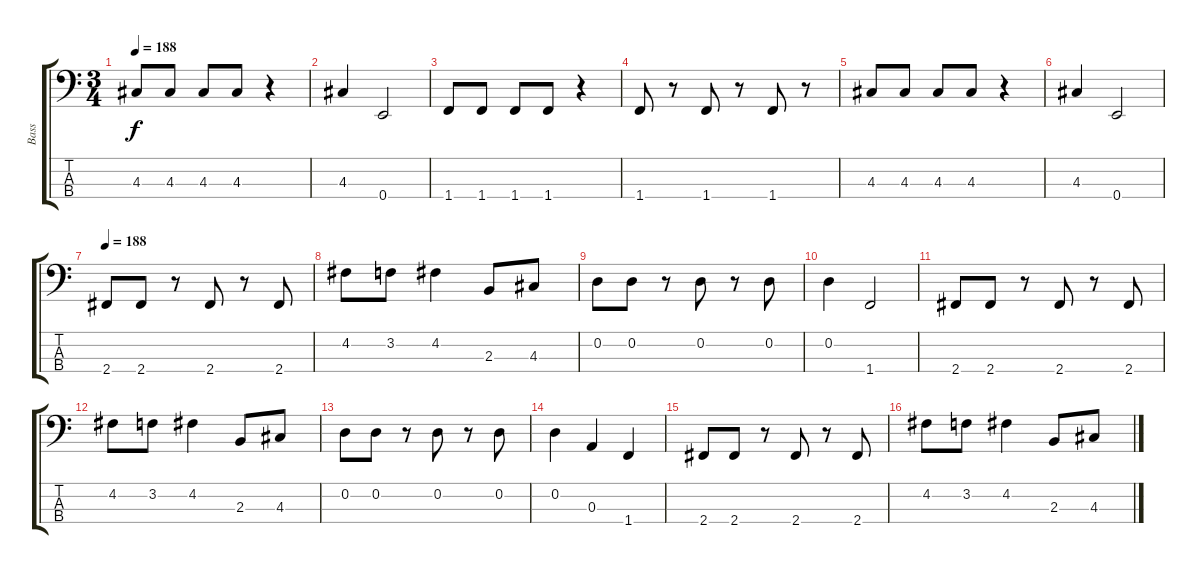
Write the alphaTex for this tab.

\track ("Bass" "Bass") {instrument electricbassfinger}
\staff {score tabs}
\tuning (G2 D2 A1 E1) {hide}
\ts (3 4)
\tempo 188
\clef f4
\ks c
4.3.8{dy f} 4.3.8 4.3.8 4.3.8 r.4 |
4.3.4 0.4.2 |
1.4.8 1.4.8 1.4.8 1.4.8 r.4 |
1.4.8 r.8 1.4.8 r.8 1.4.8 r.8 |
4.3.8 4.3.8 4.3.8 4.3.8 r.4 |
4.3.4 0.4.2 |
\tempo 188
2.4.8 2.4.8 r.8 2.4.8 r.8 2.4.8 |
4.2.8 3.2.8 4.2.4 2.3.8 4.3.8 |
0.2.8 0.2.8 r.8 0.2.8 r.8 0.2.8 |
0.2.4 1.4.2 |
2.4.8 2.4.8 r.8 2.4.8 r.8 2.4.8 |
4.2.8 3.2.8 4.2.4 2.3.8 4.3.8 |
0.2.8 0.2.8 r.8 0.2.8 r.8 0.2.8 |
0.2.4 0.3.4 1.4.4 |
2.4.8 2.4.8 r.8 2.4.8 r.8 2.4.8 |
4.2.8 3.2.8 4.2.4 2.3.8 4.3.8
